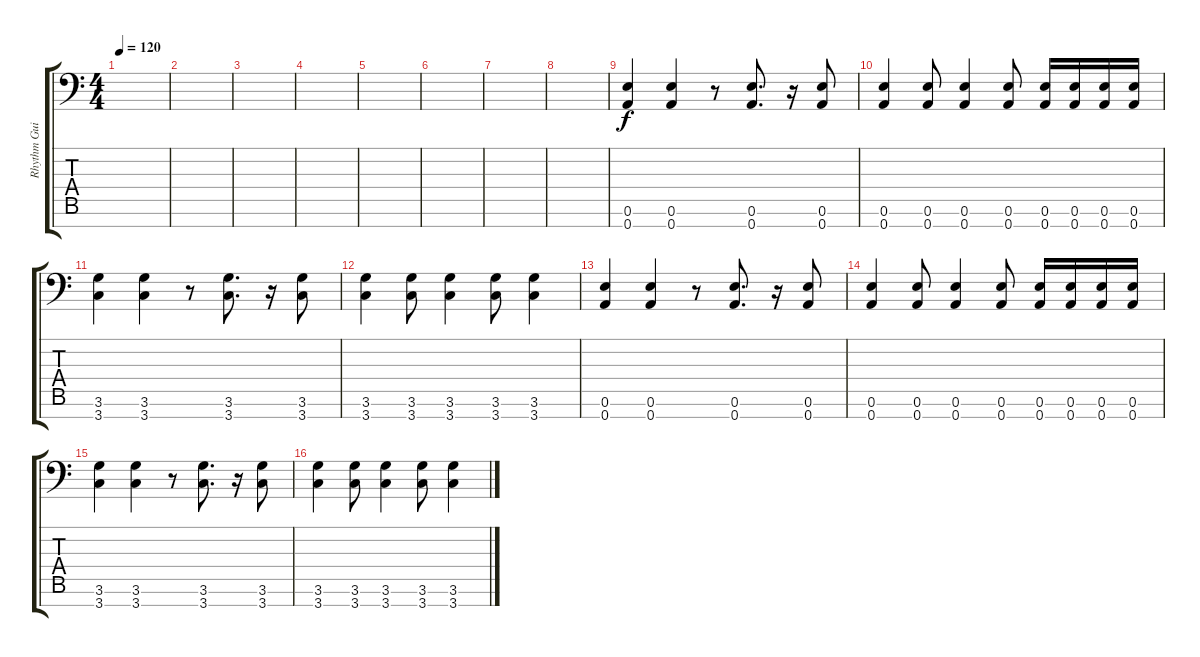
\track ("Rhythm Guitar 1" "Rhythm Gui") {instrument distortionguitar}
\staff {score tabs}
\tuning (E4 B3 G3 D3 A2 E2 A1) {hide}
\ts (4 4)
\tempo 120
\clef f4
\ks c
|
|
|
|
|
|
|
|
(0.6 0.7).4 (0.6 0.7).4 r.8 (0.6 0.7).8{d} r.16 (0.6 0.7).8 |
(0.6 0.7).4 (0.6 0.7).8 (0.6 0.7).4 (0.6 0.7).8 (0.6 0.7).16 (0.6 0.7).16 (0.6 0.7).16 (0.6 0.7).16 |
(3.6 3.7).4 (3.6 3.7).4 r.8 (3.6 3.7).8{d} r.16 (3.6 3.7).8 |
(3.6 3.7).4 (3.6 3.7).8 (3.6 3.7).4 (3.6 3.7).8 (3.6 3.7).4 |
(0.6 0.7).4 (0.6 0.7).4 r.8 (0.6 0.7).8{d} r.16 (0.6 0.7).8 |
(0.6 0.7).4 (0.6 0.7).8 (0.6 0.7).4 (0.6 0.7).8 (0.6 0.7).16 (0.6 0.7).16 (0.6 0.7).16 (0.6 0.7).16 |
(3.6 3.7).4 (3.6 3.7).4 r.8 (3.6 3.7).8{d} r.16 (3.6 3.7).8 |
(3.6 3.7).4 (3.6 3.7).8 (3.6 3.7).4 (3.6 3.7).8 (3.6 3.7).4
